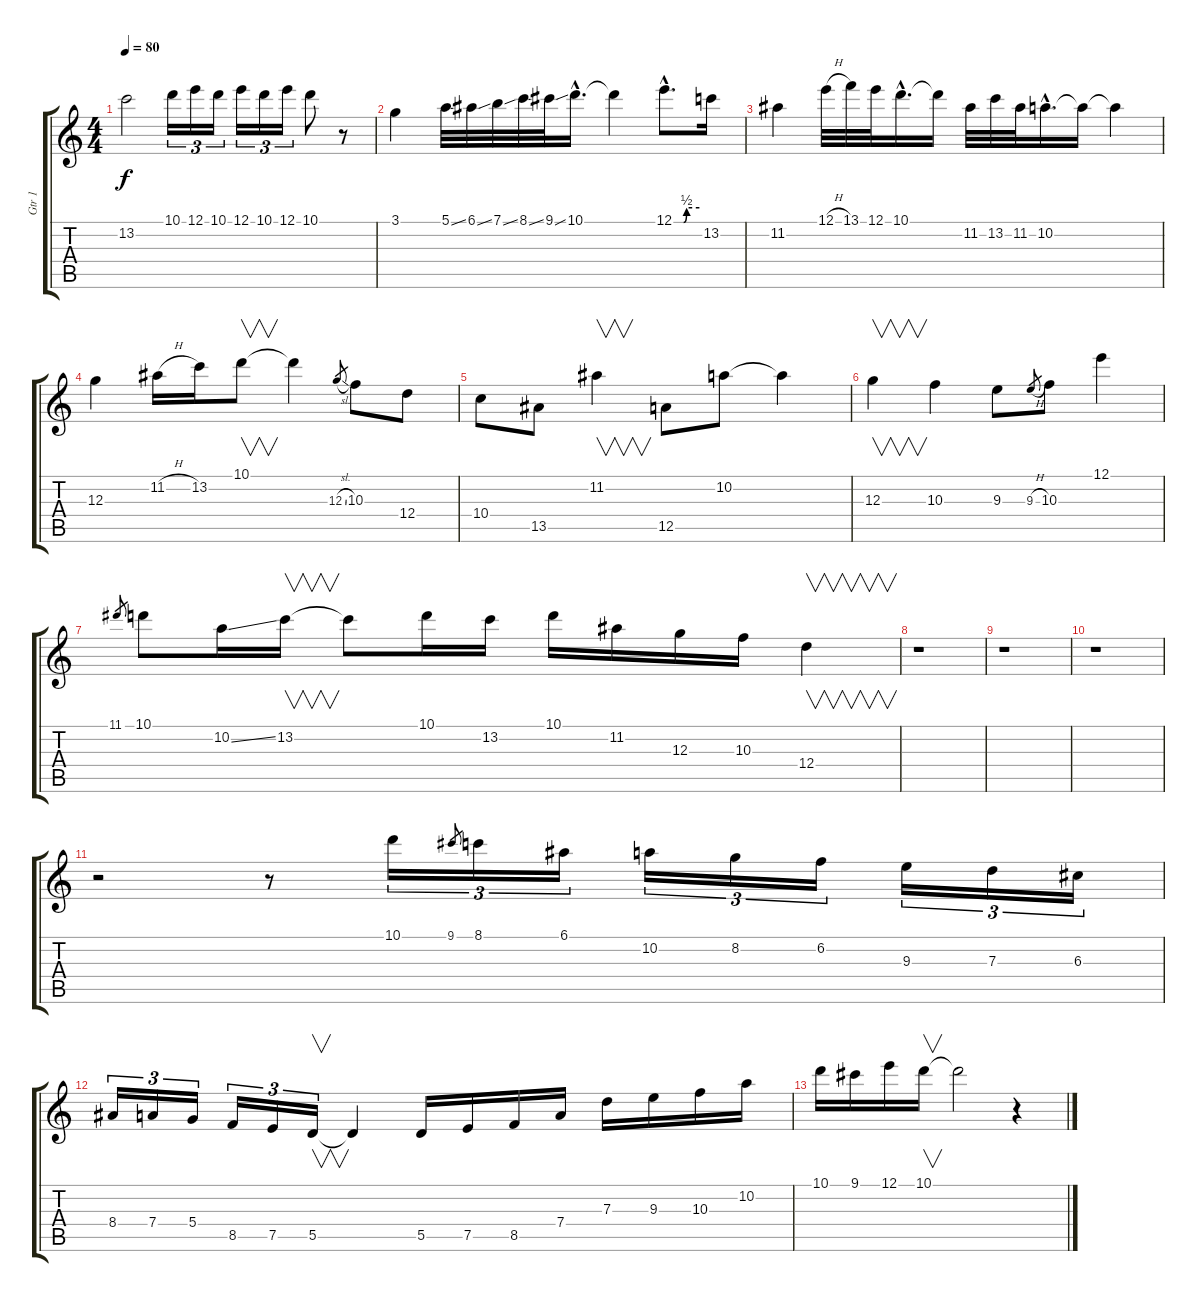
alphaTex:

\track ("Gtr 1" "Gtr 1") {instrument acousticguitarnylon}
\staff {score tabs}
\tuning (E4 B3 G3 D3 A2 D2) {hide}
\ts (4 4)
\tempo 80
\clef g2
\ks c
13.2.2{dy f} 10.1.16{tu (3 2)} 12.1.16{tu (3 2)} 10.1.16{tu (3 2)} 12.1.16{tu (3 2)} 10.1.16{tu (3 2)} 12.1.16{tu (3 2)} 10.1.8 r.8 |
3.1.4 5.1{ss}.32 6.1{ss}.32 7.1{ss}.32 8.1{ss}.32 9.1{ss}.32 10.1{hac}.16{d} 10.1{t}.4 12.1{be (custom 0 0 23 0 30 2 60 2) hac}.8{d} 13.2.16 |
11.2.4 12.1{h}.32 13.1.32 12.1.32 10.1{hac}.16{d} 10.1{t}.16 11.2.32 13.2.32 11.2.32 10.2{hac}.16{d} 10.2{t}.16 10.2{t}.4 |
12.3.4 11.2{h}.16 13.2.16 10.1.8{v} 10.1{t}.4 12.3{sl}.8{gr} 10.3.8 12.4.8 |
10.4.8 13.5.8 11.2.4{v} 12.5.8 10.2.8 10.2{t}.4 |
12.3.4{v} 10.3.4 9.3.8 9.3{h}.8{gr} 10.3.8 12.1.4 |
11.1.8{gr} 10.1.8 10.2{ss}.16 13.2.16{v} 13.2{t}.8 10.1.16 13.2.16 10.1.16 11.2.16 12.3.16 10.3.16 12.4.4{v} |
r.1 |
r.1 |
r.1 |
r.2 r.8 10.1.16{tu (3 2)} 9.1.8{gr} 8.1.16{tu (3 2)} 6.1.16{tu (3 2)} 10.2.16{tu (3 2)} 8.2.16{tu (3 2)} 6.2.16{tu (3 2)} 9.3.16{tu (3 2)} 7.3.16{tu (3 2)} 6.3.16{tu (3 2)} |
8.4.16{tu (3 2)} 7.4.16{tu (3 2)} 5.4.16{tu (3 2)} 8.5.16{tu (3 2)} 7.5.16{tu (3 2)} 5.5.16{v tu (3 2)} 5.5{t}.4 5.5.16 7.5.16 8.5.16 7.4.16 7.3.16 9.3.16 10.3.16 10.2.16 |
10.1.16 9.1.16 12.1.16 10.1.16{v} 10.1{t}.2 r.4
